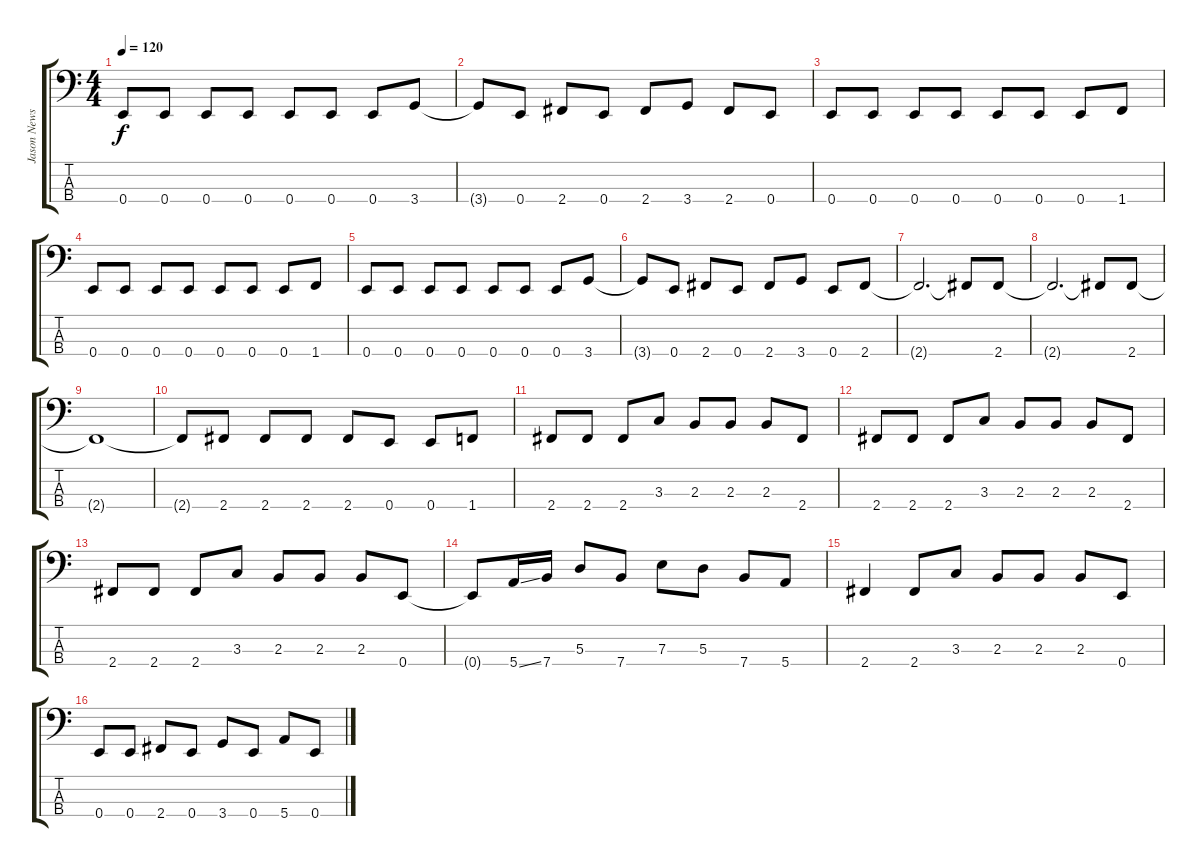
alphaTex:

\track ("Jason Newsted (Bass)" "Jason News") {instrument electricbasspick}
\staff {score tabs}
\tuning (G2 D2 A1 E1) {hide}
\ts (4 4)
\tempo 120
\clef f4
\ks c
0.4.8{dy f} 0.4.8 0.4.8 0.4.8 0.4.8 0.4.8 0.4.8 3.4.8 |
3.4{t}.8 0.4.8 2.4.8 0.4.8 2.4.8 3.4.8 2.4.8 0.4.8 |
0.4.8 0.4.8 0.4.8 0.4.8 0.4.8 0.4.8 0.4.8 1.4.8 |
0.4.8 0.4.8 0.4.8 0.4.8 0.4.8 0.4.8 0.4.8 1.4.8 |
0.4.8 0.4.8 0.4.8 0.4.8 0.4.8 0.4.8 0.4.8 3.4.8 |
3.4{t}.8 0.4.8 2.4.8 0.4.8 2.4.8 3.4.8 0.4.8 2.4.8 |
2.4{t}.2{d} 2.4{t}.8 2.4.8 |
2.4{t}.2{d} 2.4{t}.8 2.4.8 |
2.4{t}.1 |
2.4{t}.8 2.4.8 2.4.8 2.4.8 2.4.8 0.4.8 0.4.8 1.4.8 |
2.4.8 2.4.8 2.4.8 3.3.8 2.3.8 2.3.8 2.3.8 2.4.8 |
2.4.8 2.4.8 2.4.8 3.3.8 2.3.8 2.3.8 2.3.8 2.4.8 |
2.4.8 2.4.8 2.4.8 3.3.8 2.3.8 2.3.8 2.3.8 0.4.8 |
0.4{t}.8 5.4{ss}.16 7.4.16 5.3.8 7.4.8 7.3.8 5.3.8 7.4.8 5.4.8 |
2.4.4 2.4.8 3.3.8 2.3.8 2.3.8 2.3.8 0.4.8 |
0.4.8 0.4.8 2.4.8 0.4.8 3.4.8 0.4.8 5.4.8 0.4.8
